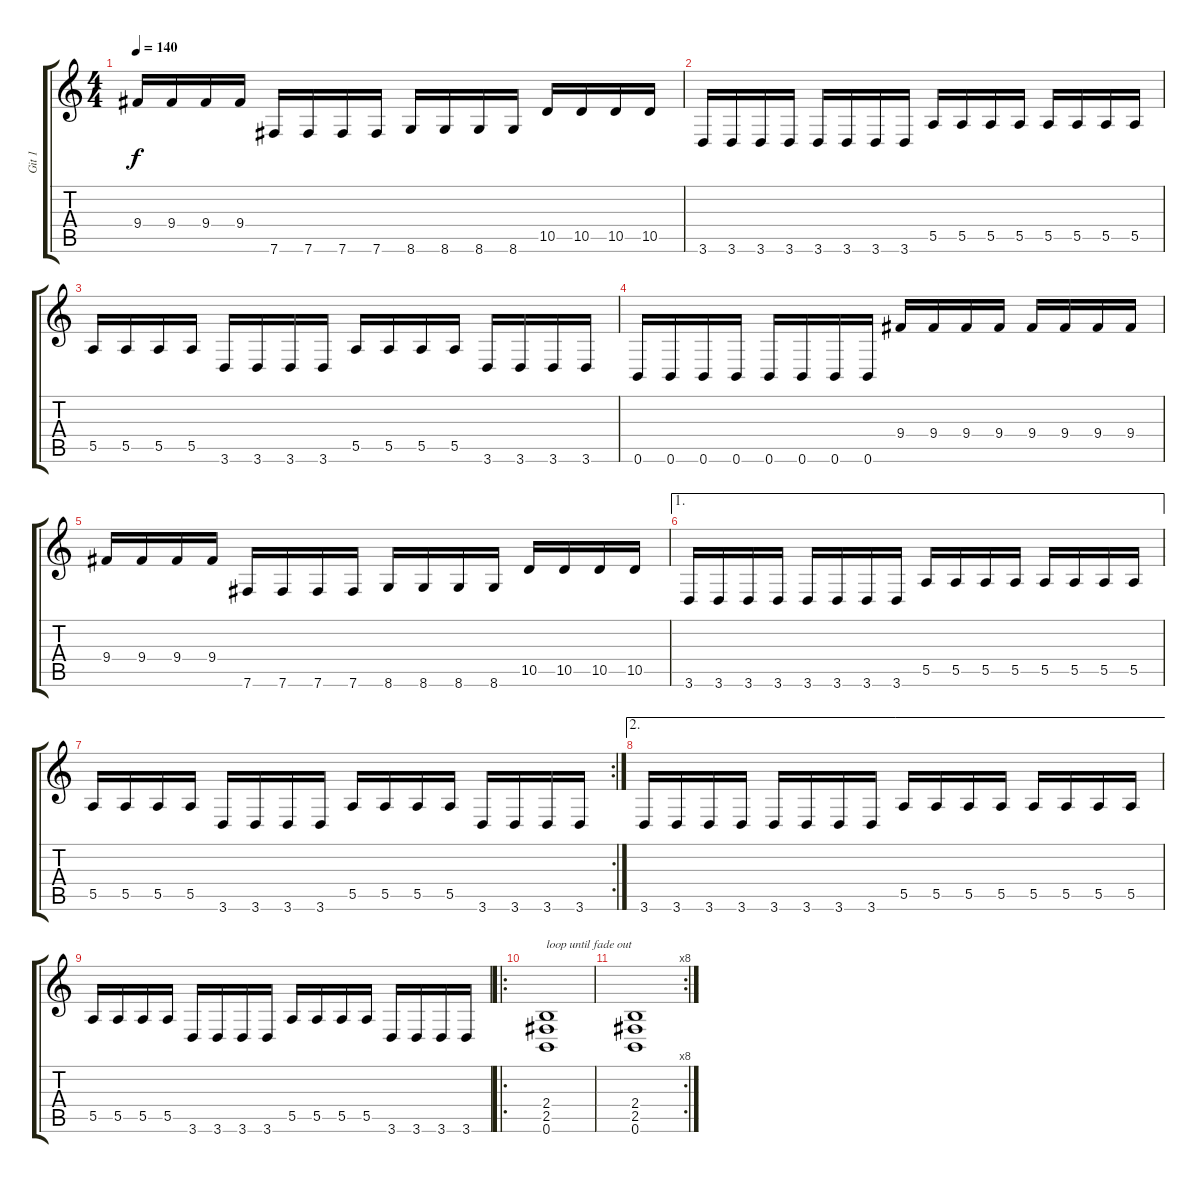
\track ("Git 1" "Git 1") {instrument distortionguitar}
\staff {score tabs}
\tuning (B3 Gb3 D3 A2 E2 B1) {hide}
\ts (4 4)
\tempo 140
\clef g2
\ks c
9.4.16{dy f} 9.4.16 9.4.16 9.4.16 7.6.16 7.6.16 7.6.16 7.6.16 8.6.16 8.6.16 8.6.16 8.6.16 10.5.16 10.5.16 10.5.16 10.5.16 |
3.6.16 3.6.16 3.6.16 3.6.16 3.6.16 3.6.16 3.6.16 3.6.16 5.5.16 5.5.16 5.5.16 5.5.16 5.5.16 5.5.16 5.5.16 5.5.16 |
5.5.16 5.5.16 5.5.16 5.5.16 3.6.16 3.6.16 3.6.16 3.6.16 5.5.16 5.5.16 5.5.16 5.5.16 3.6.16 3.6.16 3.6.16 3.6.16 |
0.6.16 0.6.16 0.6.16 0.6.16 0.6.16 0.6.16 0.6.16 0.6.16 9.4.16 9.4.16 9.4.16 9.4.16 9.4.16 9.4.16 9.4.16 9.4.16 |
9.4.16 9.4.16 9.4.16 9.4.16 7.6.16 7.6.16 7.6.16 7.6.16 8.6.16 8.6.16 8.6.16 8.6.16 10.5.16 10.5.16 10.5.16 10.5.16 |
\ae 1
3.6.16 3.6.16 3.6.16 3.6.16 3.6.16 3.6.16 3.6.16 3.6.16 5.5.16 5.5.16 5.5.16 5.5.16 5.5.16 5.5.16 5.5.16 5.5.16 |
\rc 2
5.5.16 5.5.16 5.5.16 5.5.16 3.6.16 3.6.16 3.6.16 3.6.16 5.5.16 5.5.16 5.5.16 5.5.16 3.6.16 3.6.16 3.6.16 3.6.16 |
\ae 2
3.6.16 3.6.16 3.6.16 3.6.16 3.6.16 3.6.16 3.6.16 3.6.16 5.5.16 5.5.16 5.5.16 5.5.16 5.5.16 5.5.16 5.5.16 5.5.16 |
5.5.16 5.5.16 5.5.16 5.5.16 3.6.16 3.6.16 3.6.16 3.6.16 5.5.16 5.5.16 5.5.16 5.5.16 3.6.16 3.6.16 3.6.16 3.6.16 |
\ro
(2.4 2.5 0.6).1{txt "loop until fade out"} |
\rc 8
(2.4 2.5 0.6).1
